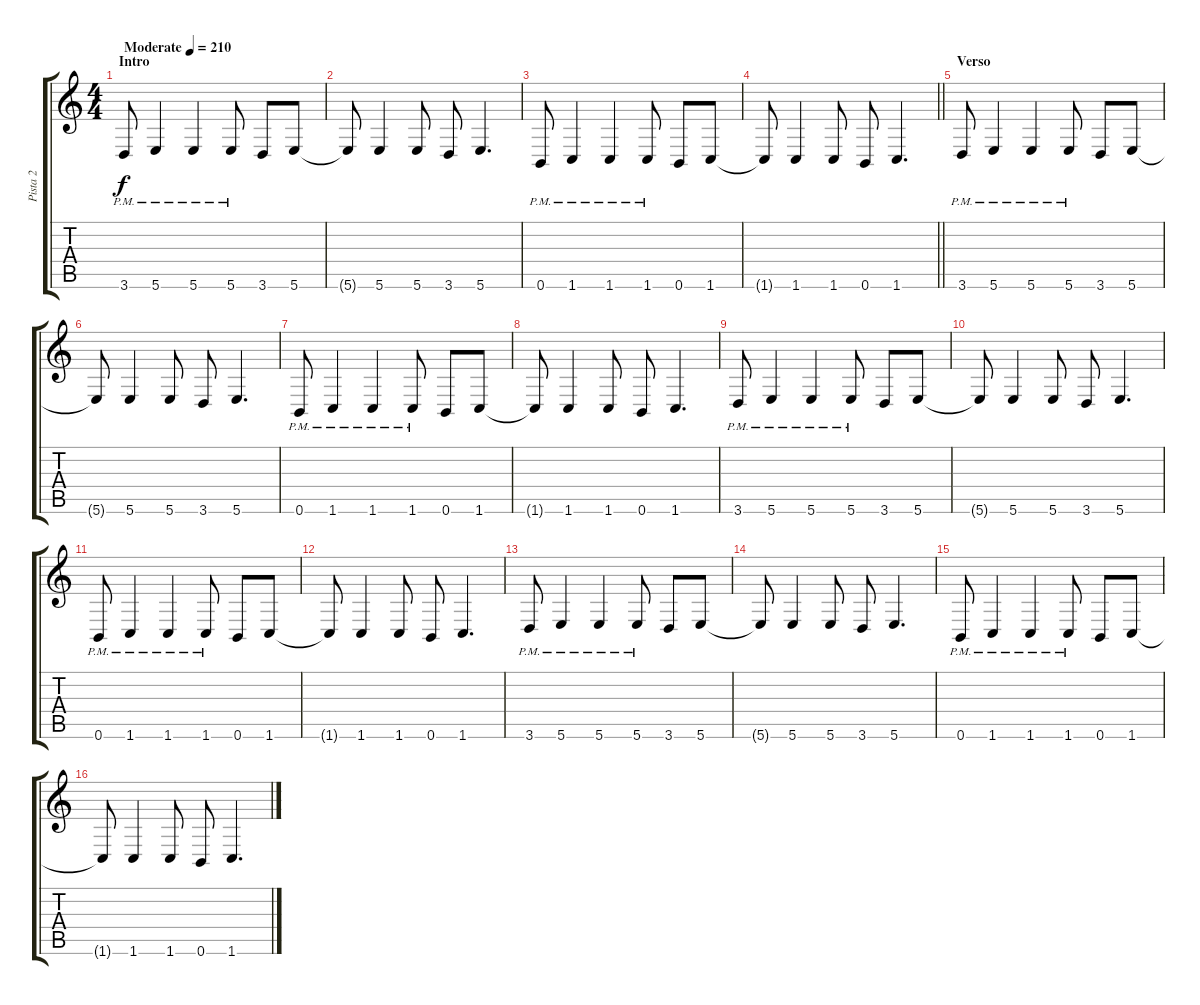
\track ("Pista 2" "Pista 2") {instrument distortionguitar}
\staff {score tabs}
\tuning (Db4 Ab4 E3 B2 Gb2 B1) {hide}
\ts (4 4)
\section ("" "Intro")
\tempo (210 "Moderate")
\clef g2
\ks c
3.6{pm}.8{dy f instrument distortionguitar} 5.6{pm}.4 5.6{pm}.4 5.6{pm}.8 3.6.8 5.6.8 |
5.6{t}.8 5.6.4 5.6.8 3.6.8 5.6.4{d} |
0.6{pm}.8 1.6{pm}.4 1.6{pm}.4 1.6{pm}.8 0.6.8 1.6.8 |
\barLineRight lightlight
1.6{t}.8 1.6.4 1.6.8 0.6.8 1.6.4{d} |
\section ("" "Verso")
3.6{pm}.8 5.6{pm}.4 5.6{pm}.4 5.6{pm}.8 3.6.8 5.6.8 |
5.6{t}.8 5.6.4 5.6.8 3.6.8 5.6.4{d} |
0.6{pm}.8 1.6{pm}.4 1.6{pm}.4 1.6{pm}.8 0.6.8 1.6.8 |
1.6{t}.8 1.6.4 1.6.8 0.6.8 1.6.4{d} |
3.6{pm}.8 5.6{pm}.4 5.6{pm}.4 5.6{pm}.8 3.6.8 5.6.8 |
5.6{t}.8 5.6.4 5.6.8 3.6.8 5.6.4{d} |
0.6{pm}.8 1.6{pm}.4 1.6{pm}.4 1.6{pm}.8 0.6.8 1.6.8 |
1.6{t}.8 1.6.4 1.6.8 0.6.8 1.6.4{d} |
3.6{pm}.8 5.6{pm}.4 5.6{pm}.4 5.6{pm}.8 3.6.8 5.6.8 |
5.6{t}.8 5.6.4 5.6.8 3.6.8 5.6.4{d} |
0.6{pm}.8 1.6{pm}.4 1.6{pm}.4 1.6{pm}.8 0.6.8 1.6.8 |
1.6{t}.8 1.6.4 1.6.8 0.6.8 1.6.4{d}
